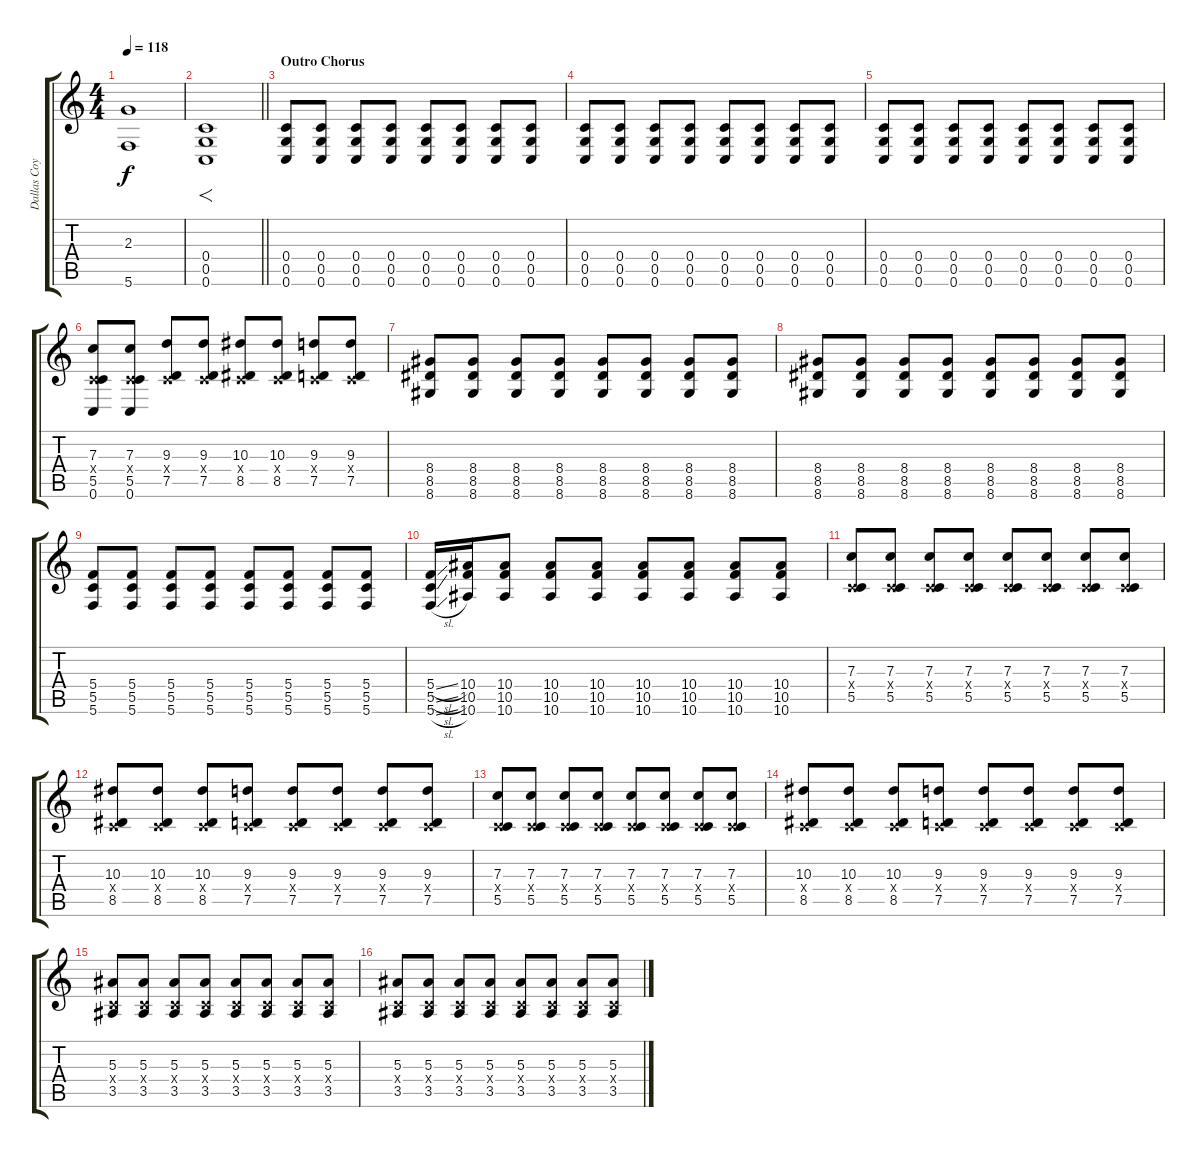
\track ("Dallas Coyle" "Dallas Coy") {instrument distortionguitar}
\staff {score tabs}
\tuning (D4 A3 F3 C3 G2 C2) {hide}
\ts (4 4)
\tempo 118
\clef g2
\ks c
(2.3{t} 5.6{t}).1{dy f} |
\barLineRight lightlight
(0.4 0.5 0.6).1{f volume 16 instrument distortionguitar} |
\section ("" "Outro Chorus")
(0.4 0.5 0.6).8{volume 16 balance 8} (0.4 0.5 0.6).8 (0.4 0.5 0.6).8 (0.4 0.5 0.6).8 (0.4 0.5 0.6).8 (0.4 0.5 0.6).8 (0.4 0.5 0.6).8 (0.4 0.5 0.6).8 |
(0.4 0.5 0.6).8 (0.4 0.5 0.6).8 (0.4 0.5 0.6).8 (0.4 0.5 0.6).8 (0.4 0.5 0.6).8 (0.4 0.5 0.6).8 (0.4 0.5 0.6).8 (0.4 0.5 0.6).8 |
(0.4 0.5 0.6).8 (0.4 0.5 0.6).8 (0.4 0.5 0.6).8 (0.4 0.5 0.6).8 (0.4 0.5 0.6).8 (0.4 0.5 0.6).8 (0.4 0.5 0.6).8 (0.4 0.5 0.6).8 |
(7.3 0.4{x} 5.5 0.6).8 (7.3 0.4{x} 5.5 0.6).8 (9.3 0.4{x} 7.5).8 (9.3 0.4{x} 7.5).8 (10.3 0.4{x} 8.5).8 (10.3 0.4{x} 8.5).8 (9.3 0.4{x} 7.5).8 (9.3 0.4{x} 7.5).8 |
(8.4 8.5 8.6).8 (8.4 8.5 8.6).8 (8.4 8.5 8.6).8 (8.4 8.5 8.6).8 (8.4 8.5 8.6).8 (8.4 8.5 8.6).8 (8.4 8.5 8.6).8 (8.4 8.5 8.6).8 |
(8.4 8.5 8.6).8 (8.4 8.5 8.6).8 (8.4 8.5 8.6).8 (8.4 8.5 8.6).8 (8.4 8.5 8.6).8 (8.4 8.5 8.6).8 (8.4 8.5 8.6).8 (8.4 8.5 8.6).8 |
(5.4 5.5 5.6).8 (5.4 5.5 5.6).8 (5.4 5.5 5.6).8 (5.4 5.5 5.6).8 (5.4 5.5 5.6).8 (5.4 5.5 5.6).8 (5.4 5.5 5.6).8 (5.4 5.5 5.6).8 |
(5.4{sl} 5.5{sl} 5.6{sl}).16 (10.4 10.5 10.6).16 (10.4 10.5 10.6).8 (10.4 10.5 10.6).8 (10.4 10.5 10.6).8 (10.4 10.5 10.6).8 (10.4 10.5 10.6).8 (10.4 10.5 10.6).8 (10.4 10.5 10.6).8 |
(7.3 0.4{x} 5.5).8{balance 16} (7.3 0.4{x} 5.5).8 (7.3 0.4{x} 5.5).8 (7.3 0.4{x} 5.5).8 (7.3 0.4{x} 5.5).8 (7.3 0.4{x} 5.5).8 (7.3 0.4{x} 5.5).8 (7.3 0.4{x} 5.5).8 |
(10.3 0.4{x} 8.5).8 (10.3 0.4{x} 8.5).8 (10.3 0.4{x} 8.5).8 (9.3 0.4{x} 7.5).8 (9.3 0.4{x} 7.5).8 (9.3 0.4{x} 7.5).8 (9.3 0.4{x} 7.5).8 (9.3 0.4{x} 7.5).8 |
(7.3 0.4{x} 5.5).8 (7.3 0.4{x} 5.5).8 (7.3 0.4{x} 5.5).8 (7.3 0.4{x} 5.5).8 (7.3 0.4{x} 5.5).8 (7.3 0.4{x} 5.5).8 (7.3 0.4{x} 5.5).8 (7.3 0.4{x} 5.5).8 |
(10.3 0.4{x} 8.5).8 (10.3 0.4{x} 8.5).8 (10.3 0.4{x} 8.5).8 (9.3 0.4{x} 7.5).8 (9.3 0.4{x} 7.5).8 (9.3 0.4{x} 7.5).8 (9.3 0.4{x} 7.5).8 (9.3 0.4{x} 7.5).8 |
(5.3 0.4{x} 3.5).8 (5.3 0.4{x} 3.5).8 (5.3 0.4{x} 3.5).8 (5.3 0.4{x} 3.5).8 (5.3 0.4{x} 3.5).8 (5.3 0.4{x} 3.5).8 (5.3 0.4{x} 3.5).8 (5.3 0.4{x} 3.5).8 |
(5.3 0.4{x} 3.5).8 (5.3 0.4{x} 3.5).8 (5.3 0.4{x} 3.5).8 (5.3 0.4{x} 3.5).8 (5.3 0.4{x} 3.5).8 (5.3 0.4{x} 3.5).8 (5.3 0.4{x} 3.5).8 (5.3 0.4{x} 3.5).8
